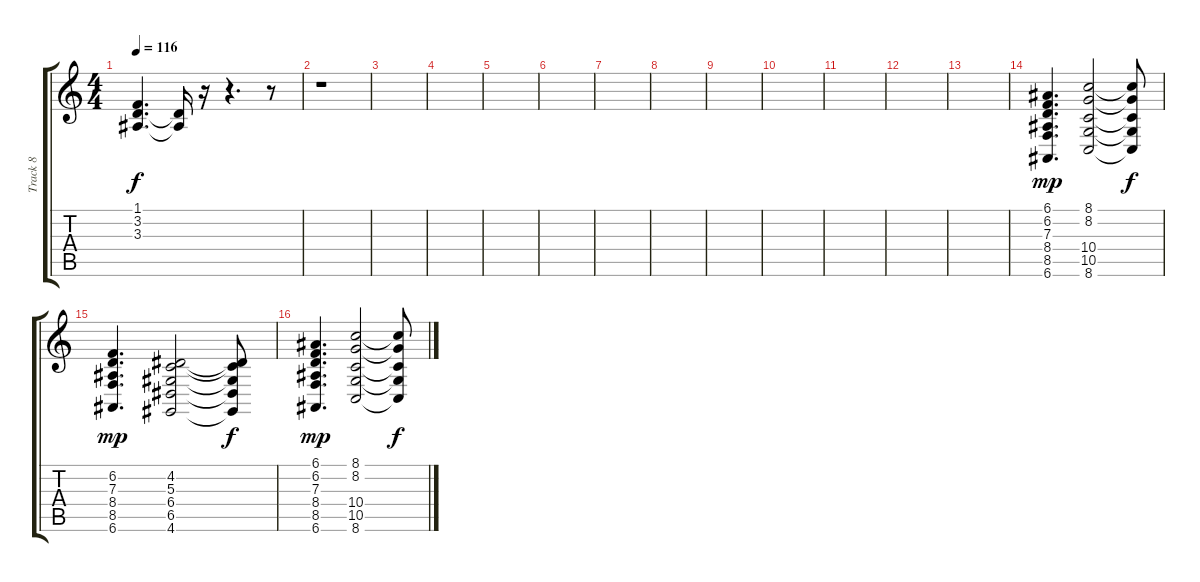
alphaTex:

\track ("Track 8" "Track 8") {instrument stringensemble1}
\staff {score tabs}
\tuning (E4 B3 G3 D3 A2 E2) {hide}
\ts (4 4)
\tempo 116
\clef g2
\ks c
(1.1{t} 3.2{t} 3.3{t}).4{d dy f} (3.2{t} 3.3{t}).16 r.16 r.4{d} r.8 |
r.1 |
|
|
|
|
|
|
|
|
|
|
|
(6.1 6.2 7.3 8.4 8.5 6.6).4{d dy mp} (8.1 8.2 10.4 10.5 8.6).2 (8.1{t} 8.2{t} 10.4{t} 10.5{t} 8.6{t}).8{dy f} |
(6.2 7.3 8.4 8.5 6.6).4{d dy mp} (4.2 5.3 6.4 6.5 4.6).2 (4.2{t} 5.3{t} 6.4{t} 6.5{t} 4.6{t}).8{dy f} |
(6.1 6.2 7.3 8.4 8.5 6.6).4{d dy mp} (8.1 8.2 10.4 10.5 8.6).2 (8.1{t} 8.2{t} 10.4{t} 10.5{t} 8.6{t}).8{dy f}
